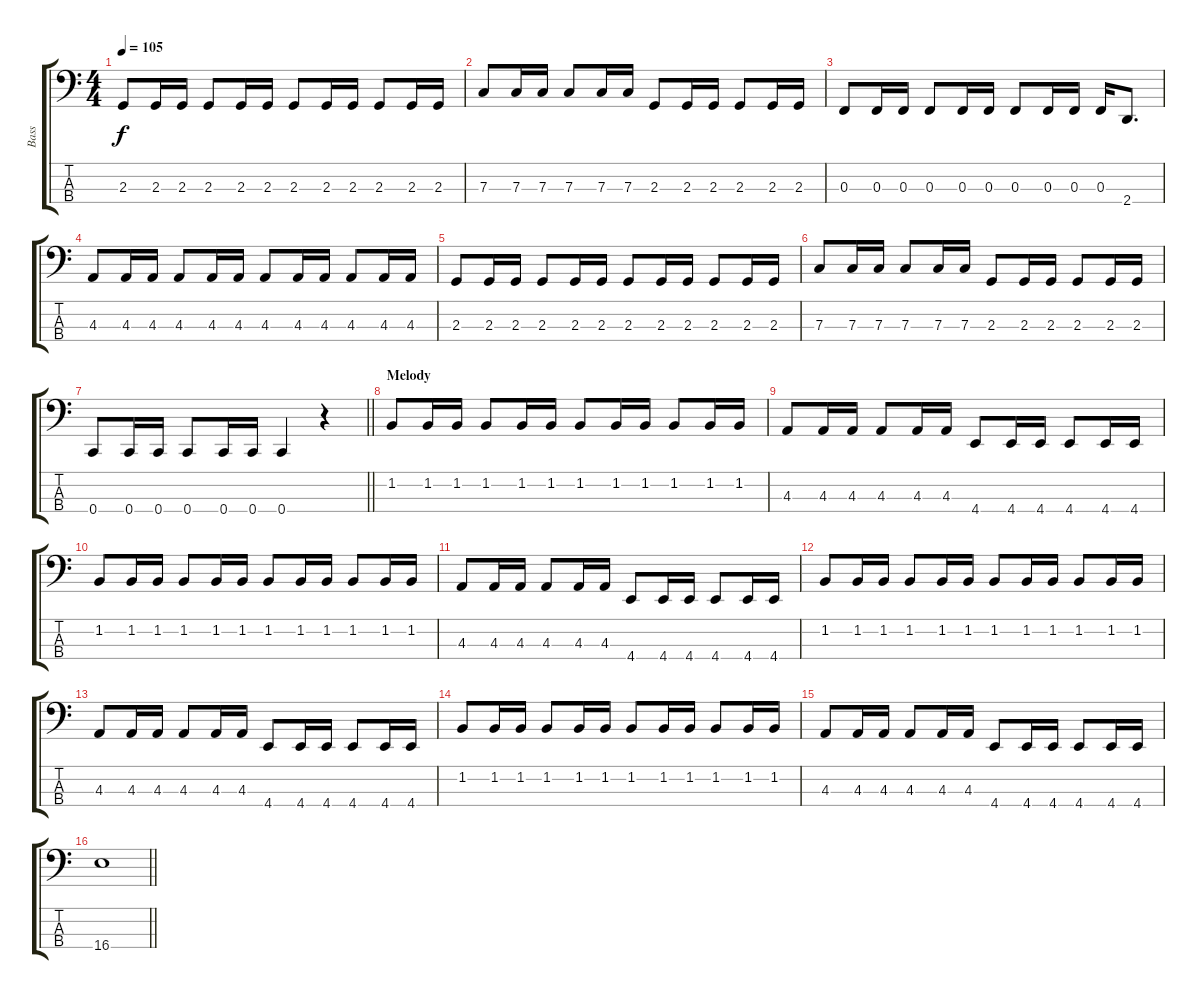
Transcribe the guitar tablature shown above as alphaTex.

\track ("Bass" "Bass") {instrument electricbasspick}
\staff {score tabs}
\tuning (Eb2 Bb1 F1 C1) {hide}
\ts (4 4)
\tempo 105
\clef f4
\ks c
2.3.8{dy f} 2.3.16 2.3.16 2.3.8 2.3.16 2.3.16 2.3.8 2.3.16 2.3.16 2.3.8 2.3.16 2.3.16 |
7.3.8 7.3.16 7.3.16 7.3.8 7.3.16 7.3.16 2.3.8 2.3.16 2.3.16 2.3.8 2.3.16 2.3.16 |
0.3.8 0.3.16 0.3.16 0.3.8 0.3.16 0.3.16 0.3.8 0.3.16 0.3.16 0.3.16 2.4.8{d} |
4.3.8 4.3.16 4.3.16 4.3.8 4.3.16 4.3.16 4.3.8 4.3.16 4.3.16 4.3.8 4.3.16 4.3.16 |
2.3.8 2.3.16 2.3.16 2.3.8 2.3.16 2.3.16 2.3.8 2.3.16 2.3.16 2.3.8 2.3.16 2.3.16 |
7.3.8 7.3.16 7.3.16 7.3.8 7.3.16 7.3.16 2.3.8 2.3.16 2.3.16 2.3.8 2.3.16 2.3.16 |
\barLineRight lightlight
0.4.8 0.4.16 0.4.16 0.4.8 0.4.16 0.4.16 0.4.4 r.4 |
\section ("" "Melody")
1.2.8 1.2.16 1.2.16 1.2.8 1.2.16 1.2.16 1.2.8 1.2.16 1.2.16 1.2.8 1.2.16 1.2.16 |
4.3.8 4.3.16 4.3.16 4.3.8 4.3.16 4.3.16 4.4.8 4.4.16 4.4.16 4.4.8 4.4.16 4.4.16 |
1.2.8 1.2.16 1.2.16 1.2.8 1.2.16 1.2.16 1.2.8 1.2.16 1.2.16 1.2.8 1.2.16 1.2.16 |
4.3.8 4.3.16 4.3.16 4.3.8 4.3.16 4.3.16 4.4.8 4.4.16 4.4.16 4.4.8 4.4.16 4.4.16 |
1.2.8 1.2.16 1.2.16 1.2.8 1.2.16 1.2.16 1.2.8 1.2.16 1.2.16 1.2.8 1.2.16 1.2.16 |
4.3.8 4.3.16 4.3.16 4.3.8 4.3.16 4.3.16 4.4.8 4.4.16 4.4.16 4.4.8 4.4.16 4.4.16 |
1.2.8 1.2.16 1.2.16 1.2.8 1.2.16 1.2.16 1.2.8 1.2.16 1.2.16 1.2.8 1.2.16 1.2.16 |
4.3.8 4.3.16 4.3.16 4.3.8 4.3.16 4.3.16 4.4.8 4.4.16 4.4.16 4.4.8 4.4.16 4.4.16 |
\barLineRight lightlight
16.4{ss}.1
